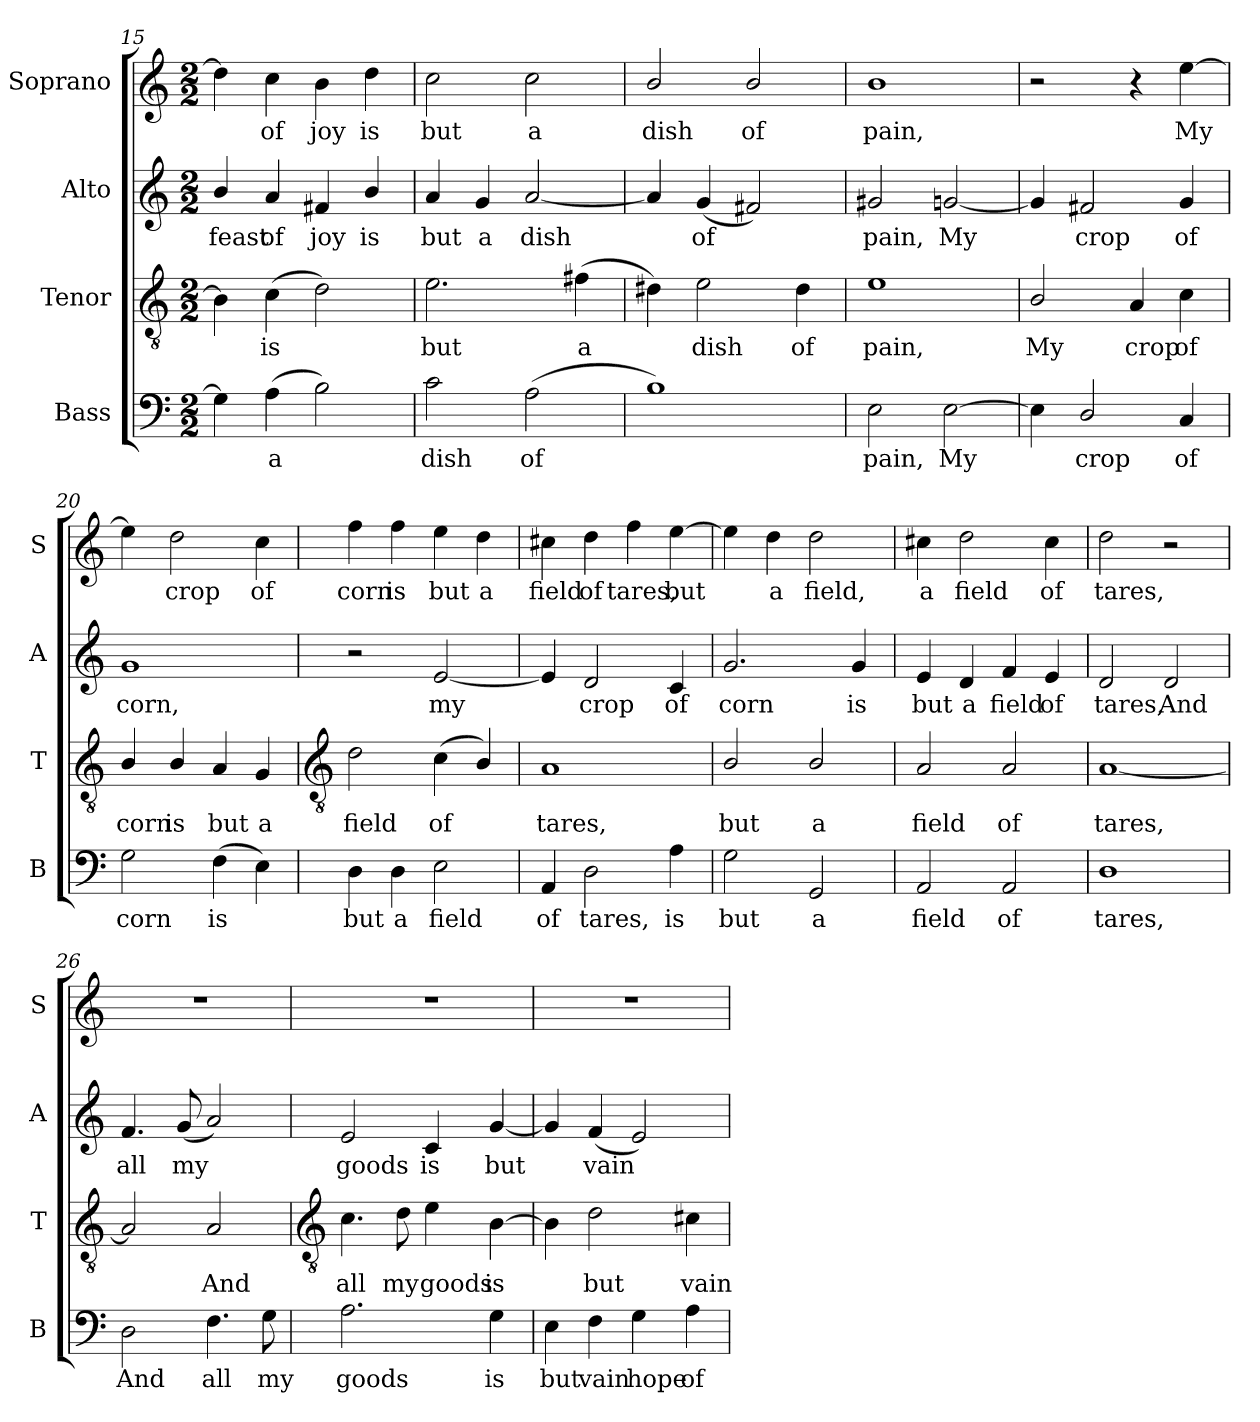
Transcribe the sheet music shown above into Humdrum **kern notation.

**kern	**text	**kern	**text	**kern	**text	**kern	**text
*part4	*part4	*part3	*part3	*part2	*part2	*part1	*part1
*staff4	*staff4	*staff3	*staff3	*staff2	*staff2	*staff1	*staff1
*I"Bass	*	*I"Tenor	*	*I"Alto	*	*I"Soprano	*
*I'B	*	*I'T	*	*I'A	*	*I'S	*
*clefF4	*	*clefGv2	*	*clefG2	*	*clefG2	*
*k[]	*	*k[]	*	*k[]	*	*k[]	*
*C:	*	*C:	*	*C:	*	*C:	*
*M2/2	*	*M2/2	*	*M2/2	*	*M2/2	*
=15	=15	=15	=15	=15	=15	=15	=15
!	!	!	!	!	!LO:LY:b	!	!
4G]	.	4B]	.	4b/	feast	4dd]	.
!	!LO:LY:b	!	!LO:LY:b	!	!LO:LY:b	!	!LO:LY:b
(>4A	a	(>4c	is	4a	of	4cc\	of
!	!	!	!	!	!LO:LY:b	!	!LO:LY:b
2B)	.	2d)	.	4f#X	joy	4b	joy
!	!	!	!	!	!LO:LY:b	!	!LO:LY:b
.	.	.	.	4b/	is	4dd	is
=16	=16	=16	=16	=16	=16	=16	=16
!	!LO:LY:b	!	!LO:LY:b	!	!LO:LY:b	!	!LO:LY:b
2c	dish	2.e	but	4a	but	2cc\	but
!	!	!	!	!	!LO:LY:b	!	!
.	.	.	.	4g	a	.	.
!	!LO:LY:b	!	!	!	!LO:LY:b	!	!LO:LY:b
(>2A	of	.	.	[2a	dish	2cc\	a
!	!	!	!LO:LY:b	!	!	!	!
.	.	(>4f#X	a	.	.	.	.
=17	=17	=17	=17	=17	=17	=17	=17
!	!	!	!	!	!	!	!LO:LY:b
1B)	.	4d#X)	.	4a]	.	2b/	dish
!	!	!	!LO:LY:b	!	!LO:LY:b	!	!
.	.	2e	dish	(<4g	of	.	.
!	!	!	!	!	!	!	!LO:LY:b
.	.	.	.	2f#X)	.	2b/	of
!	!	!	!LO:LY:b	!	!	!	!
.	.	4d#	of	.	.	.	.
=18	=18	=18	=18	=18	=18	=18	=18
!	!LO:LY:b	!	!LO:LY:b	!	!LO:LY:b	!	!LO:LY:b
2E\	pain,	1e	pain,	2g#X	pain,	1b	pain,
!	!LO:LY:b	!	!	!	!LO:LY:b	!	!
[2E\	My	.	.	[2gn	My	.	.
=19	=19	=19	=19	=19	=19	=19	=19
!	!	!	!LO:LY:b	!	!	!	!
4E\]	.	2B/	My	4g]	.	2r	.
!	!LO:LY:b	!	!	!	!LO:LY:b	!	!
2D/	crop	.	.	2f#X	crop	.	.
!	!	!	!LO:LY:b	!	!	!	!
.	.	4A	crop	.	.	4r	.
!	!LO:LY:b	!	!LO:LY:b	!	!LO:LY:b	!	!LO:LY:b
4C	of	4c\	of	4g	of	[4ee	My
=20	=20	=20	=20	=20	=20	=20	=20
!	!LO:LY:b	!	!LO:LY:b	!	!LO:LY:b	!	!
2G	corn	4B/	corn	1g	corn,	4ee]	.
!	!	!	!LO:LY:b	!	!	!	!LO:LY:b
.	.	4B/	is	.	.	2dd	crop
!	!LO:LY:b	!	!LO:LY:b	!	!	!	!
(>4F	is	4A	but	.	.	.	.
!	!	!	!LO:LY:b	!	!	!	!LO:LY:b
4E\)	.	4G	a	.	.	4cc	of
!!LO:LB:g=z
=21	=21	=21	=21	=21	=21	=21	=21
*	*	*clefGv2	*	*	*	*	*
!	!LO:LY:b	!	!LO:LY:b	!	!	!	!LO:LY:b
4D	but	2d	field	2r	.	4ff	corn
!	!LO:LY:b	!	!	!	!	!	!LO:LY:b
4D	a	.	.	.	.	4ff	is
!	!LO:LY:b	!	!LO:LY:b	!	!LO:LY:b	!	!LO:LY:b
2E\	field	(<4c\	of	[2e	my	4ee	but
!	!	!	!	!	!	!	!LO:LY:b
.	.	4B/)	.	.	.	4dd	a
=22	=22	=22	=22	=22	=22	=22	=22
!	!LO:LY:b	!	!LO:LY:b	!	!	!	!LO:LY:b
4AA	of	1A	tares,	4e]	.	4cc#X	field
!	!LO:LY:b	!	!	!	!LO:LY:b	!	!LO:LY:b
2D	tares,	.	.	2d	crop	4dd	of
!	!	!	!	!	!	!	!LO:LY:b
.	.	.	.	.	.	4ff	tares,
!	!LO:LY:b	!	!	!	!LO:LY:b	!	!LO:LY:b
4A	is	.	.	4c	of	[4ee	but
=23	=23	=23	=23	=23	=23	=23	=23
!	!LO:LY:b	!	!LO:LY:b	!	!LO:LY:b	!	!
2G	but	2B/	but	2.g	corn	4ee]	.
!	!	!	!	!	!	!	!LO:LY:b
.	.	.	.	.	.	4dd	a
!	!LO:LY:b	!	!LO:LY:b	!	!	!	!LO:LY:b
2GG	a	2B/	a	.	.	2dd	field,
!	!	!	!	!	!LO:LY:b	!	!
.	.	.	.	4g	is	.	.
=24	=24	=24	=24	=24	=24	=24	=24
!	!LO:LY:b	!	!LO:LY:b	!	!LO:LY:b	!	!LO:LY:b
2AA	field	2A	field	4e	but	4cc#X	a
!	!	!	!	!	!LO:LY:b	!	!LO:LY:b
.	.	.	.	4d	a	2dd	field
!	!LO:LY:b	!	!LO:LY:b	!	!LO:LY:b	!	!
2AA	of	2A	of	4f	field	.	.
!	!	!	!	!	!LO:LY:b	!	!LO:LY:b
.	.	.	.	4e	of	4cc#	of
=25	=25	=25	=25	=25	=25	=25	=25
!	!LO:LY:b	!	!LO:LY:b	!	!LO:LY:b	!	!LO:LY:b
1D	tares,	[1A	tares,	2d	tares,	2dd	tares,
!	!	!	!	!	!LO:LY:b	!	!
.	.	.	.	2d	And	2r	.
=26	=26	=26	=26	=26	=26	=26	=26
!	!LO:LY:b	!	!	!	!LO:LY:b	!	!
2D	And	2A]	.	4.f	all	1r	.
!	!	!	!	!	!LO:LY:b	!	!
.	.	.	.	(<8gL	my	.	.
!	!LO:LY:b	!	!LO:LY:b	!	!	!	!
4.F	all	2A	And	2a)	.	.	.
!	!LO:LY:b	!	!	!	!	!	!
8G	my	.	.	.	.	.	.
!!LO:LB:g=z
=27	=27	=27	=27	=27	=27	=27	=27
*	*	*clefGv2	*	*	*	*	*
!	!LO:LY:b	!	!LO:LY:b	!	!LO:LY:b	!	!
2.A	goods	4.c	all	2e	goods	1r	.
!	!	!	!LO:LY:b	!	!	!	!
.	.	8d	my	.	.	.	.
!	!	!	!LO:LY:b	!	!LO:LY:b	!	!
.	.	4e	goods	4c	is	.	.
!	!LO:LY:b	!	!LO:LY:b	!	!LO:LY:b	!	!
4G	is	[4B	is	[4g	but	.	.
=28	=28	=28	=28	=28	=28	=28	=28
!	!LO:LY:b	!	!	!	!	!	!
4E	but	4B]	.	4g]	.	1r	.
!	!LO:LY:b	!	!LO:LY:b	!	!LO:LY:b	!	!
4F	vain	2d	but	(<4f	vain	.	.
!	!LO:LY:b	!	!	!	!	!	!
4G	hope	.	.	2e)	.	.	.
!	!LO:LY:b	!	!LO:LY:b	!	!	!	!
4A	of	4c#X	vain	.	.	.	.
=	=	=	=	=	=	=	=
*-	*-	*-	*-	*-	*-	*-	*-
